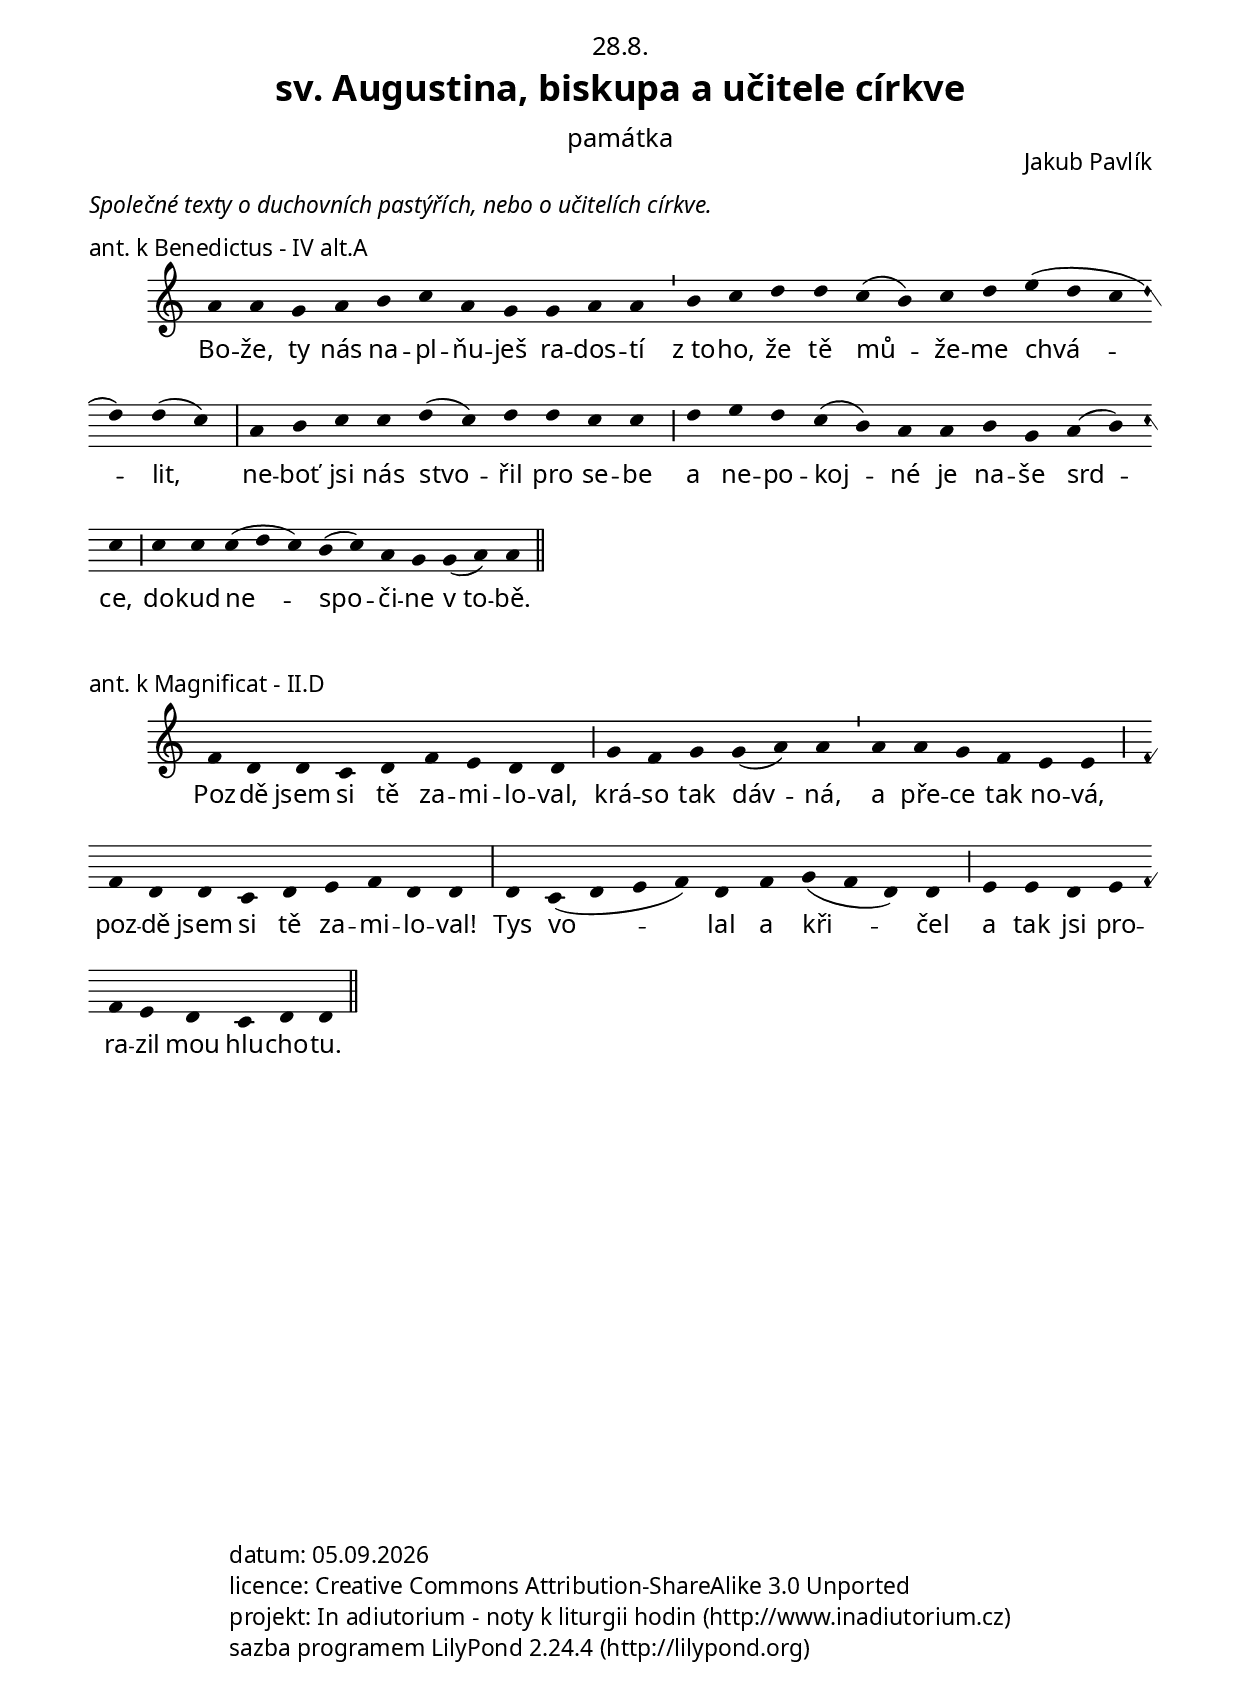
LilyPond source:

\version "2.15.40"

\include "../spolecne.ly"

\header {
  title = \markup\titleSvatek
            "sv. Augustina, biskupa a učitele církve"
            "památka"
            28.8.
  composer = "Jakub Pavlík"
}

\markup\communia #'(#:pastyr #:ucitel)

\score {
  \relative c'' {
    \choralniRezim
    a4 a g a b c a g g a a \barMin
    b4 c d d c( b) c d e( d c d) d( c) \barMax
    a4 b c c d( c) d d c c \barMaior
    d e d c( b) a a b g a( b) c \barMaior
    c c c( d c) b( c) a g g( a) a \barFinalis
  }
  \addlyrics {
    Bo -- že, ty nás na -- pl -- ňu -- ješ ra -- dos -- tí
    z_to -- ho, že tě mů -- že -- me chvá -- lit,
    ne -- boť jsi nás stvo -- řil pro se -- be
    a ne -- po -- koj -- né je na -- še srd -- ce,
    do -- kud ne -- spo -- či -- ne v_to -- bě.
  }
  \header {
    quid = "ant. k Benedictus"
    modus = "IV alt"
    differentia = "A"
    psalmus = "Benedictus"
    id = "rch-aben"
    piece = \markup {\sestavTitulekBezZalmu}
  }
}

\score {
  \relative c' {
    \choralniRezim
    f4 d d c d f e d d \barMaior
    g f g g( a) a \barMin a4 a g f e e \barMaior
    f4 d d c d e f d d \barMax
    d c( d e f) d f g( f d) d \barMaior
    e e d e f e d c d d \barFinalis
  }
  \addlyrics {
    Poz -- dě jsem si tě za -- mi -- lo -- val,
    krá -- so tak dáv -- ná, a pře -- ce tak no -- vá,
    poz -- dě jsem si tě za -- mi -- lo -- val!
    Tys vo -- lal a kři -- čel
    a tak jsi pro -- ra -- zil mou hlu -- cho -- tu.
  }
  \header {
    quid = "ant. k Magnificat"
    modus = "II"
    differentia = "D"
    psalmus = "Magnificat"
    id = "ne-amag"
    piece = \markup {\sestavTitulekBezZalmu}
  }
}